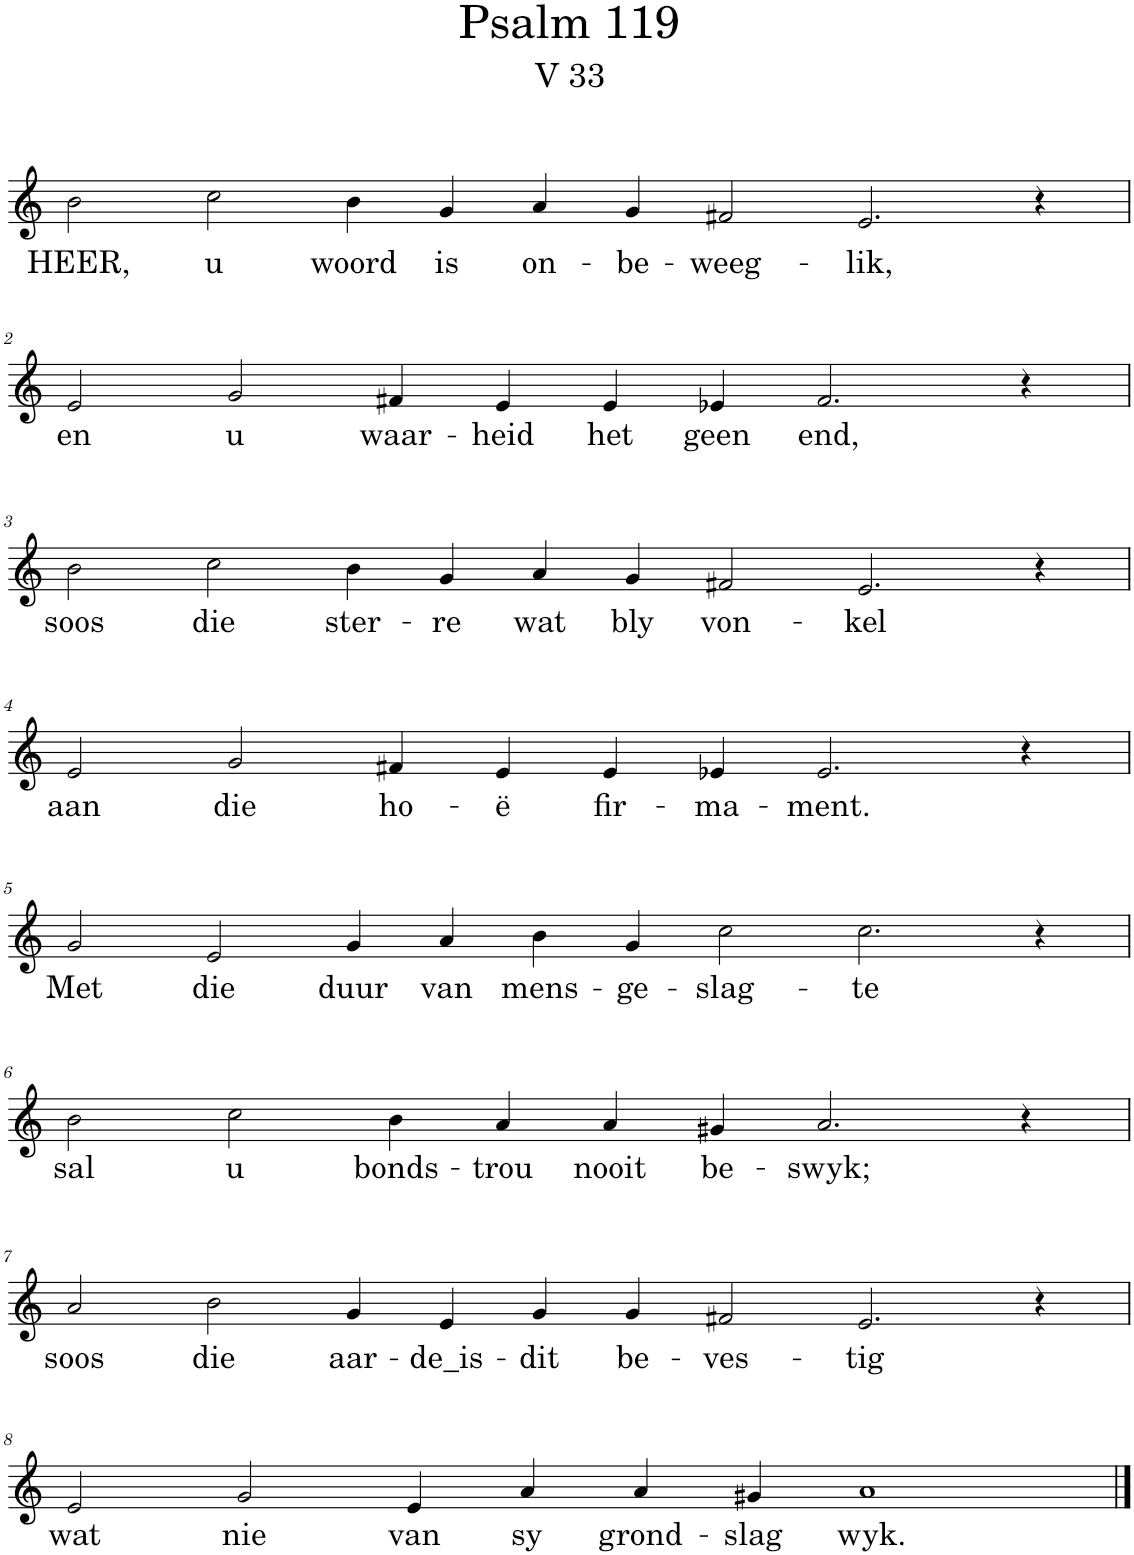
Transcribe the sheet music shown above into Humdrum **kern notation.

**kern	**text
*part1	*part1
*staff1	*staff1
*I"Pipe Organ	*
*I'Org.	*
*clefG2	*
*k[]	*
*M14/4	*
=1	=1
!	!LO:LY:b
2b\	HEER,
!	!LO:LY:b
2cc\	u
!	!LO:LY:b
4b\	woord
!	!LO:LY:b
4g/	is
!	!LO:LY:b
4a/	on-
!	!LO:LY:b
4g/	-be-
!	!LO:LY:b
2f#X/	-weeg-
!	!LO:LY:b
2.e/	-lik,
4r	.
!!LO:LB:g=z
=2	=2
*M12/4	*
!	!LO:LY:b
2e/	en
!	!LO:LY:b
2g/	u
!	!LO:LY:b
4f#X/	waar-
!	!LO:LY:b
4e/	-heid
!	!LO:LY:b
4e/	het
!	!LO:LY:b
4e-X/	geen
!	!LO:LY:b
2.f#/	end,
4r	.
!!LO:LB:g=z
=3	=3
*M14/4	*
!	!LO:LY:b
2b\	soos
!	!LO:LY:b
2cc\	die
!	!LO:LY:b
4b\	ster-
!	!LO:LY:b
4g/	-re
!	!LO:LY:b
4a/	wat
!	!LO:LY:b
4g/	bly
!	!LO:LY:b
2f#X/	von-
!	!LO:LY:b
2.e/	-kel
4r	.
!!LO:LB:g=z
=4	=4
*M12/4	*
!	!LO:LY:b
2e/	aan
!	!LO:LY:b
2g/	die
!	!LO:LY:b
4f#X/	ho-
!	!LO:LY:b
4e/	-ë
!	!LO:LY:b
4e/	fir-
!	!LO:LY:b
4e-X/	-ma-
!	!LO:LY:b
2.e-/	-ment.
4r	.
!!LO:LB:g=z
=5	=5
*M14/4	*
!	!LO:LY:b
2g/	Met
!	!LO:LY:b
2e/	die
!	!LO:LY:b
4g/	duur
!	!LO:LY:b
4a/	van
!	!LO:LY:b
4b\	mens-
!	!LO:LY:b
4g/	-ge-
!	!LO:LY:b
2cc\	-slag-
!	!LO:LY:b
2.cc\	-te
4r	.
!!LO:LB:g=z
=6	=6
*M12/4	*
!	!LO:LY:b
2b\	sal
!	!LO:LY:b
2cc\	u
!	!LO:LY:b
4b\	bonds-
!	!LO:LY:b
4a/	-trou
!	!LO:LY:b
4a/	nooit
!	!LO:LY:b
4g#X/	be-
!	!LO:LY:b
2.a/	-swyk;
4r	.
!!LO:LB:g=z
=7	=7
*M14/4	*
!	!LO:LY:b
2a/	soos
!	!LO:LY:b
2b\	die
!	!LO:LY:b
4g/	aar-
!	!LO:LY:b
4e/	-de_is-
!	!LO:LY:b
4g/	-dit
!	!LO:LY:b
4g/	be-
!	!LO:LY:b
2f#X/	-ves-
!	!LO:LY:b
2.e/	-tig
4r	.
!!LO:LB:g=z
=8	=8
!	!LO:LY:b
2e/	wat
!	!LO:LY:b
2g/	nie
!	!LO:LY:b
4e/	van
!	!LO:LY:b
4a/	sy
!	!LO:LY:b
4a/	grond-
!	!LO:LY:b
4g#X/	-slag
!	!LO:LY:b
1a	wyk.
==	==
*-	*-
